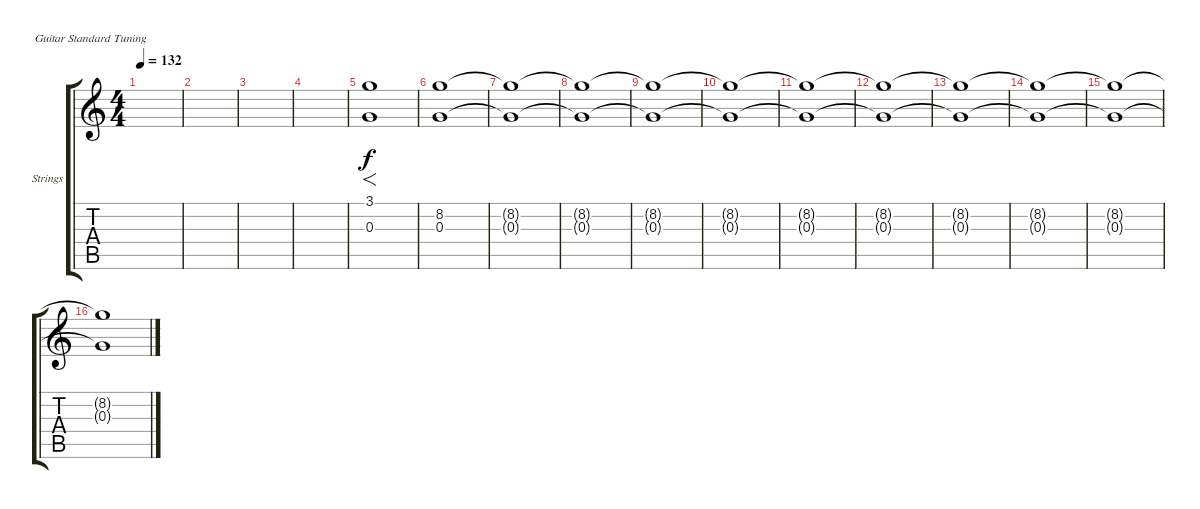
\defaultSystemsLayout 4
\bracketExtendMode groupsimilarinstruments
\firstSystemTrackNameOrientation horizontal
\otherSystemsTrackNameOrientation horizontal
\track ("Strings" "Strings") {instrument electricguitarclean}
\staff {score tabs}
\tuning (E4 B3 G3 D3 A2 E2)
\ts (4 4)
\tempo 132
\clef g2
\scale
0.333333
\ks c
|
\scale
0.333333 |
\scale
0.333333 |
\scale
0.333333 |
\scale
0.333333 (3.1 0.3).1{f} |
\scale
0.333333 (8.2 0.3).1 |
\scale
0.333333 (0.3{t} 8.2{t}).1 |
\scale
0.333333 (0.3{t} 8.2{t}).1 |
\scale
0.333333 (0.3{t} 8.2{t}).1 |
\scale
0.333333 (0.3{t} 8.2{t}).1 |
\scale
0.333333 (0.3{t} 8.2{t}).1 |
\scale
0.333333 (0.3{t} 8.2{t}).1 |
\scale
0.333333 (0.3{t} 8.2{t}).1 |
\scale
0.333333 (0.3{t} 8.2{t}).1 |
\scale
0.333333 (0.3{t} 8.2{t}).1 |
\scale
0.333333 (0.3{t} 8.2{t}).1
